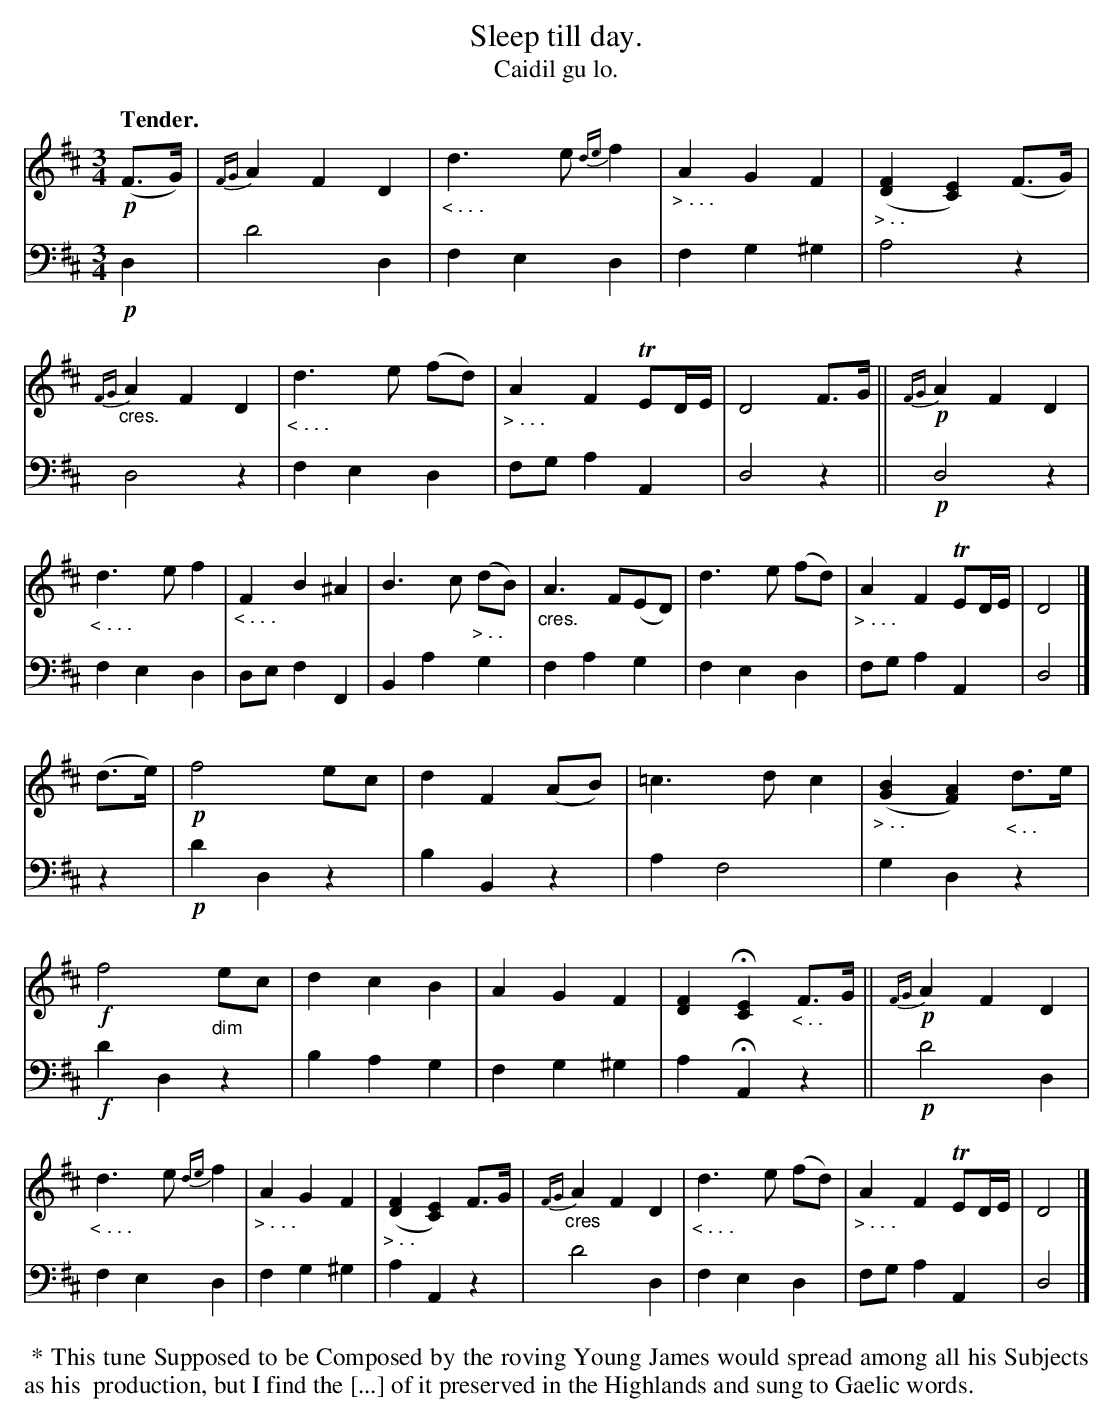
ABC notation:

X:1
T: Sleep till day.
T: Caidil gu lo.
M: 3/4
L: 1/8
Q: "Tender."
K: D
V: 1 staves=2
!p!(F>G) |\
{FG}A2 F2 D2 | "_< . . ."d3 e {de}f2 | "_> . . ."A2 G2 F2 | "_> . ."([F2D2] [E2C2]) (F>G) |\
"_cres."{FG}A2 F2 D2 | "_< . . ."d3 e (fd) | "_> . . ."A2 F2 TED/E/ | D4 F>G ||\
!p!{FG}A2 F2 D2 | "_< . . ."d3 e f2 | "_< . . ."F2 B2^A2 | B3 c "_> . ."(dB) |\
"_cres."A3 F(ED) | d3 e (fd) | "_> . . ."A2 F2 TED/E/ | D4 |]
(d>e) |\
!p!f4 ec | d2 F2 (AB) | =c3 d c2 | "_> . ."([B2G2] [A2F2]) "_< . ."d>e |\
!f!f4 "_dim"ec | d2 c2 B2 | A2 G2 F2 | [F2D2] H[E2C2] "_< . ."F>G ||\
!p! {FG}A2 F2 D2 | "_< . . ."d3 e {de}f2 | "_> . . ."A2 G2 F2 | "_> . ."([F2D2] [E2C2]) F>G |\
"_cres"{FG}A2 F2 D2 | "_< . . ."d3 e (fd) | "_> . . ."A2 F2 TED/E/ | D4 |]
V: 2 clef=bass middle=d
!p!d2 | d'4 d2 | f2 e2 d2 | f2 g2 ^g2 | a4 z2 | d4 z2 | f2 e2 d2 | fg a2 A2 | d4 z2 ||
!p!d4 z2 | f2 e2 d2 | de f2 F2 | B2 a2 g2 | f2 a2 g2 | f2 e2 d2 | fg a2 A2 | d4 |] z2 |
!p!d'2 d2 z2 | b2 B2 z2 | a2 f4 | g2 d2 z2 | !f!d'2 d2 z2 | b2 a2 g2 | f2 g2 ^g2 | a2 HA2 z2 ||!p! d'4 d2 |
f2 e2 d2 | f2 g2 ^g2 | a2 A2 z2 | d'4 d2 | f2 e2 d2 | fg a2 A2 | d4 |]
